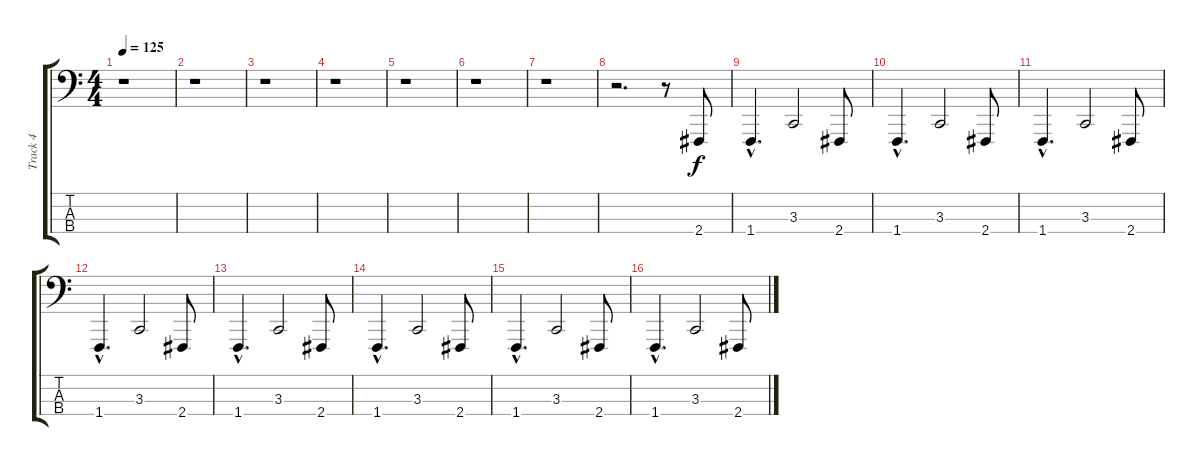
\track ("Track 4" "Track 4") {instrument synthvoice}
\staff {score tabs}
\tuning (G2 D2 A1 E1) {hide}
\ts (4 4)
\tempo 125
\clef f4
\ks c
r.1{dy f instrument synthvoice} |
r.1 |
r.1 |
r.1 |
r.1 |
r.1 |
r.1 |
r.2{d} r.8 2.4.8 |
1.4{hac}.4{d} 3.3.2 2.4.8 |
1.4{hac}.4{d} 3.3.2 2.4.8 |
1.4{hac}.4{d} 3.3.2 2.4.8 |
1.4{hac}.4{d} 3.3.2 2.4.8 |
1.4{hac}.4{d} 3.3.2 2.4.8 |
1.4{hac}.4{d} 3.3.2 2.4.8 |
1.4{hac}.4{d} 3.3.2 2.4.8 |
1.4{hac}.4{d} 3.3.2 2.4.8
